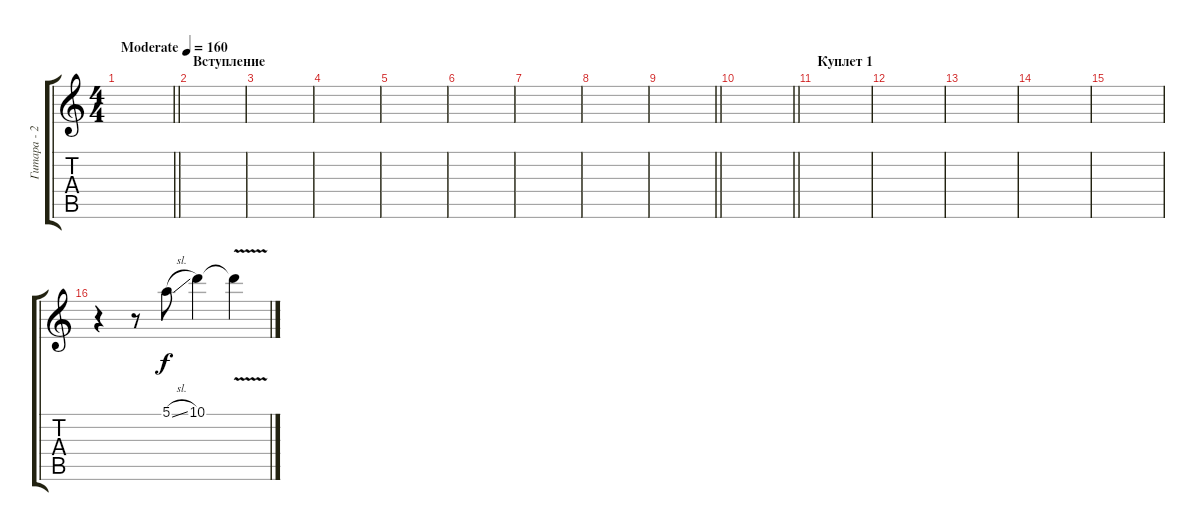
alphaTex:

\track ("Гитара - 2" "Гитара - 2") {instrument acousticguitarnylon}
\staff {score tabs}
\tuning (E4 B3 G3 D3 A2 E2) {hide}
\ts (4 4)
\tempo (160 "Moderate")
\clef g2
\barLineRight lightlight
\ks c
|
\section ("" "Вступление")
|
|
|
|
|
|
|
\barLineRight lightlight
|
\section ("" " ")
\barLineRight lightlight
|
\section ("" "Куплет 1")
|
|
|
|
|
r.4 r.8 5.1{sl}.8 10.1.4 10.1{v t}.4
